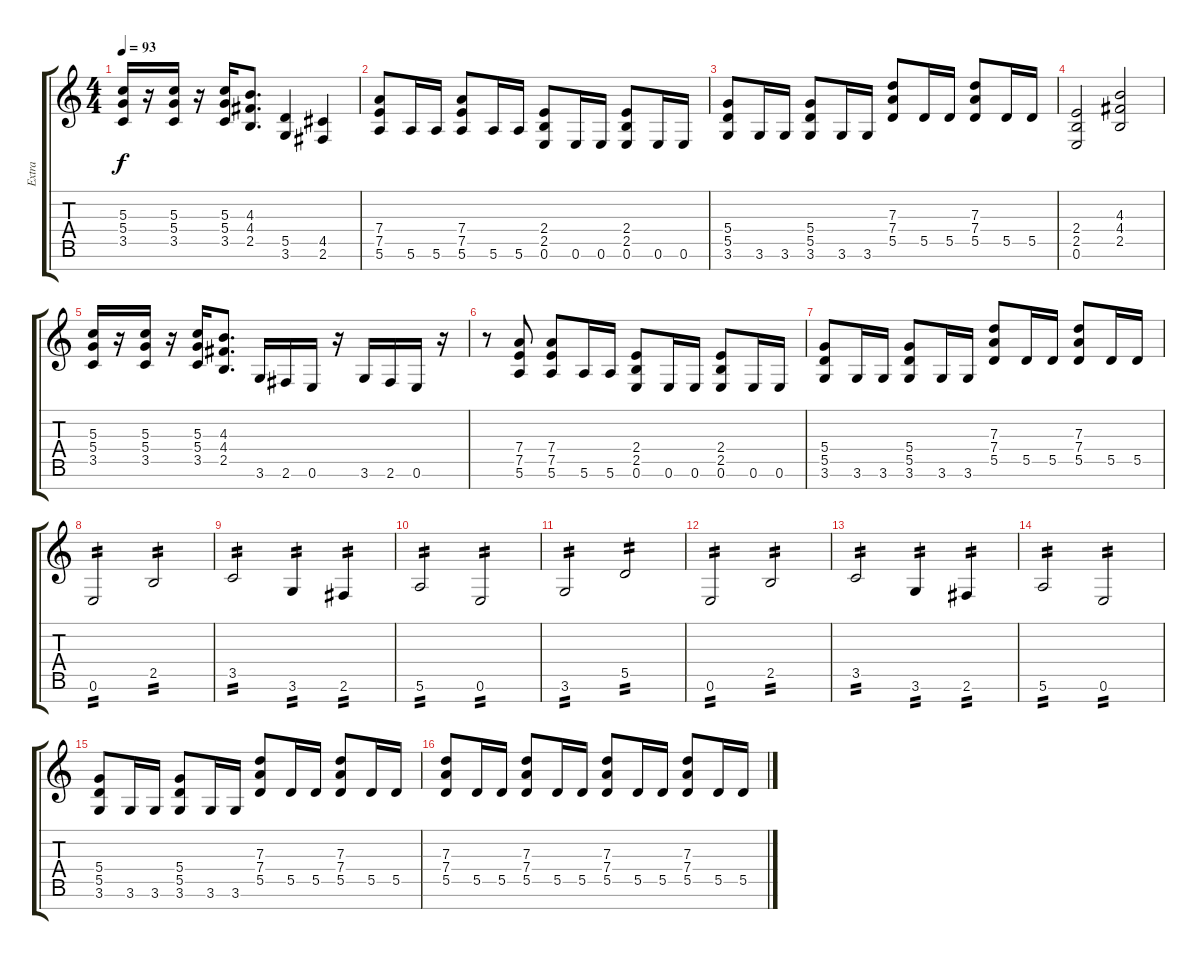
\track ("Extra" "Extra") {instrument distortionguitar}
\staff {score tabs}
\tuning (E4 B3 G3 D3 A2 E2 B1) {hide}
\ts (4 4)
\tempo 93
\clef g2
\ks c
(5.3 5.4 3.5).16{dy f} r.16 (5.3 5.4 3.5).16 r.16 (5.3 5.4 3.5).16 (4.3 4.4 2.5).8{d} (5.5 3.6).4 (4.5 2.6).4 |
(7.4 7.5 5.6).8 5.6.16 5.6.16 (7.4 7.5 5.6).8 5.6.16 5.6.16 (2.4 2.5 0.6).8 0.6.16 0.6.16 (2.4 2.5 0.6).8 0.6.16 0.6.16 |
(5.4 5.5 3.6).8 3.6.16 3.6.16 (5.4 5.5 3.6).8 3.6.16 3.6.16 (7.3 7.4 5.5).8 5.5.16 5.5.16 (7.3 7.4 5.5).8 5.5.16 5.5.16 |
(2.4 2.5 0.6).2 (4.3 4.4 2.5).2 |
(5.3 5.4 3.5).16 r.16 (5.3 5.4 3.5).16 r.16 (5.3 5.4 3.5).16 (4.3 4.4 2.5).8{d} 3.6.16 2.6.16 0.6.16 r.16 3.6.16 2.6.16 0.6.16 r.16 |
r.8 (7.4 7.5 5.6).8 (7.4 7.5 5.6).8 5.6.16 5.6.16 (2.4 2.5 0.6).8 0.6.16 0.6.16 (2.4 2.5 0.6).8 0.6.16 0.6.16 |
(5.4 5.5 3.6).8 3.6.16 3.6.16 (5.4 5.5 3.6).8 3.6.16 3.6.16 (7.3 7.4 5.5).8 5.5.16 5.5.16 (7.3 7.4 5.5).8 5.5.16 5.5.16 |
0.6.2{tp 2 volume 16} 2.5.2{tp 2} |
3.5.2{tp 2} 3.6.4{tp 2} 2.6.4{tp 2} |
5.6.2{tp 2} 0.6.2{tp 2} |
3.6.2{tp 2} 5.5.2{tp 2} |
0.6.2{tp 2} 2.5.2{tp 2} |
3.5.2{tp 2} 3.6.4{tp 2} 2.6.4{tp 2} |
5.6.2{tp 2} 0.6.2{tp 2} |
(5.4 5.5 3.6).8{volume 11} 3.6.16 3.6.16 (5.4 5.5 3.6).8 3.6.16 3.6.16 (7.3 7.4 5.5).8 5.5.16 5.5.16 (7.3 7.4 5.5).8 5.5.16 5.5.16 |
(7.3 7.4 5.5).8 5.5.16 5.5.16 (7.3 7.4 5.5).8 5.5.16 5.5.16 (7.3 7.4 5.5).8 5.5.16 5.5.16 (7.3 7.4 5.5).8 5.5.16 5.5.16
